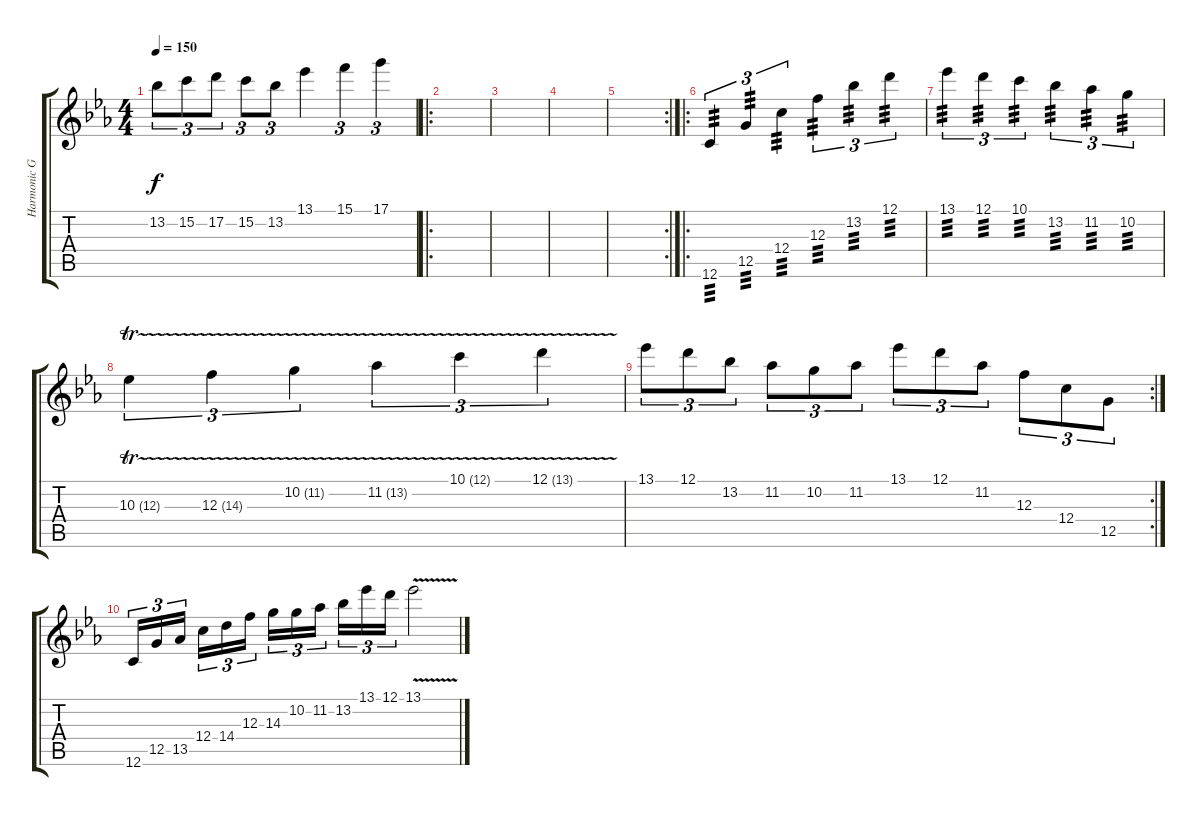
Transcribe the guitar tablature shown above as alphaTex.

\track ("Harmonic Guitar" "Harmonic G") {instrument distortionguitar}
\staff {score tabs}
\tuning (D4 A3 F3 C3 G2 C2) {hide}
\ts (4 4)
\tempo 150
\clef g2
\ks cminor
13.2.8{tu (3 2) dy f} 15.2.8{tu (3 2)} 17.2.8{tu (3 2)} 15.2.8{tu (3 2)} 13.2.8{tu (3 2)} 13.1.4 15.1.4{tu (3 2)} 17.1.4{tu (3 2)} |
\ro
|
|
|
\rc 2
|
\ro
12.6.4{tu (3 2) tp 3} 12.5.4{tu (3 2) tp 3} 12.4.4{tu (3 2) tp 3} 12.3.4{tu (3 2) tp 3} 13.2.4{tu (3 2) tp 3} 12.1.4{tu (3 2) tp 3} |
13.1.4{tu (3 2) tp 3} 12.1.4{tu (3 2) tp 3} 10.1.4{tu (3 2) tp 3} 13.2.4{tu (3 2) tp 3} 11.2.4{tu (3 2) tp 3} 10.2.4{tu (3 2) tp 3} |
10.3{tr (12 32)}.4{tu (3 2)} 12.3{tr (14 32)}.4{tu (3 2)} 10.2{tr (11 32)}.4{tu (3 2)} 11.2{tr (13 32)}.4{tu (3 2)} 10.1{tr (12 32)}.4{tu (3 2)} 12.1{tr (13 32)}.4{tu (3 2)} |
\rc 2
13.1.8{tu (3 2)} 12.1.8{tu (3 2)} 13.2.8{tu (3 2)} 11.2.8{tu (3 2)} 10.2.8{tu (3 2)} 11.2.8{tu (3 2)} 13.1.8{tu (3 2)} 12.1.8{tu (3 2)} 11.2.8{tu (3 2)} 12.3.8{tu (3 2)} 12.4.8{tu (3 2)} 12.5.8{tu (3 2)} |
12.6.16{tu (3 2)} 12.5.16{tu (3 2)} 13.5.16{tu (3 2) beam splitsecondary} 12.4.16{tu (3 2)} 14.4.16{tu (3 2)} 12.3.16{tu (3 2)} 14.3.16{tu (3 2)} 10.2.16{tu (3 2)} 11.2.16{tu (3 2) beam splitsecondary} 13.2.16{tu (3 2)} 13.1.16{tu (3 2)} 12.1.16{tu (3 2)} 13.1{v}.2
